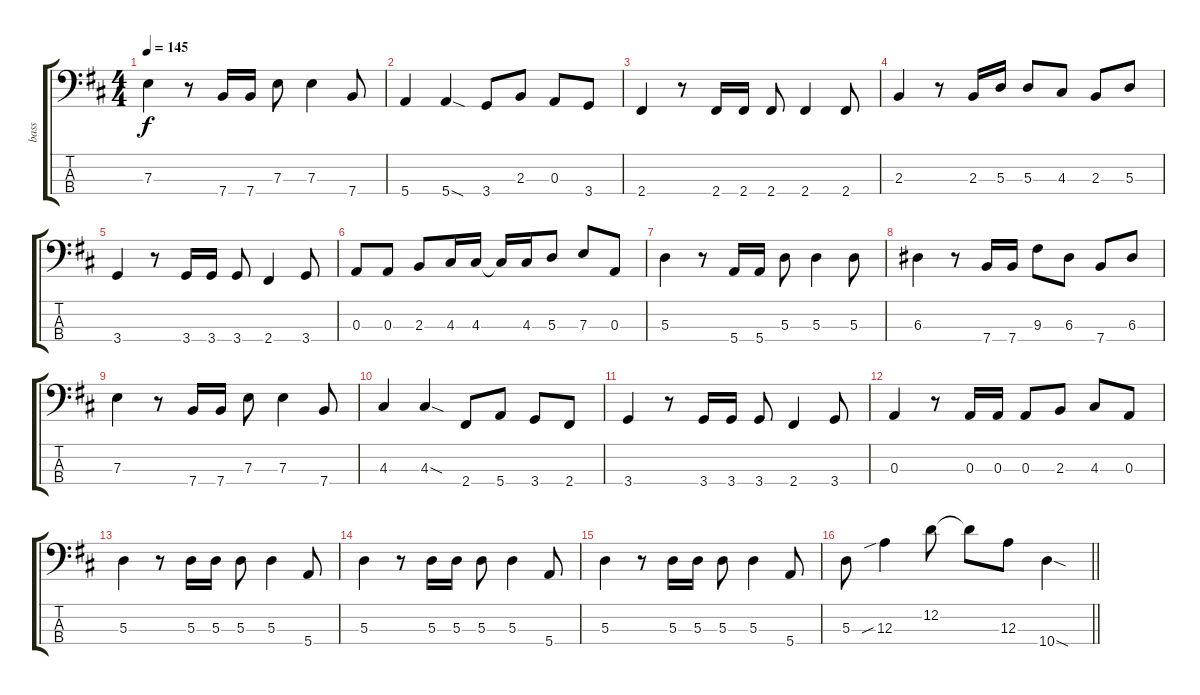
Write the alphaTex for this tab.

\track ("bass" "bass") {instrument electricbasspick}
\staff {score tabs}
\tuning (G2 D2 A1 E1) {hide}
\ts (4 4)
\tempo 145
\clef f4
\ks d
7.3.4{dy f} r.8 7.4.16 7.4.16 7.3.8 7.3.4 7.4.8 |
5.4.4 5.4{sod}.4 3.4.8 2.3.8 0.3.8 3.4.8 |
2.4.4 r.8 2.4.16 2.4.16 2.4.8 2.4.4 2.4.8 |
2.3.4 r.8 2.3.16 5.3.16 5.3.8 4.3.8 2.3.8 5.3.8 |
3.4.4 r.8 3.4.16 3.4.16 3.4.8 2.4.4 3.4.8 |
0.3.8 0.3.8 2.3.8 4.3.16 4.3.16 4.3{t}.16 4.3.16 5.3.8 7.3.8 0.3.8 |
5.3.4 r.8 5.4.16 5.4.16 5.3.8 5.3.4 5.3.8 |
6.3.4 r.8 7.4.16 7.4.16 9.3.8 6.3.8 7.4.8 6.3.8 |
7.3.4 r.8 7.4.16 7.4.16 7.3.8 7.3.4 7.4.8 |
4.3.4 4.3{sod}.4 2.4.8 5.4.8 3.4.8 2.4.8 |
3.4.4 r.8 3.4.16 3.4.16 3.4.8 2.4.4 3.4.8 |
0.3.4 r.8 0.3.16 0.3.16 0.3.8 2.3.8 4.3.8 0.3.8 |
5.3.4 r.8 5.3.16 5.3.16 5.3.8 5.3.4 5.4.8 |
5.3.4 r.8 5.3.16 5.3.16 5.3.8 5.3.4 5.4.8 |
5.3.4 r.8 5.3.16 5.3.16 5.3.8 5.3.4 5.4.8 |
\barLineRight lightlight
5.3.8 12.3{sib}.4 12.2.8 12.2{t}.8 12.3.8 10.4{sod}.4
